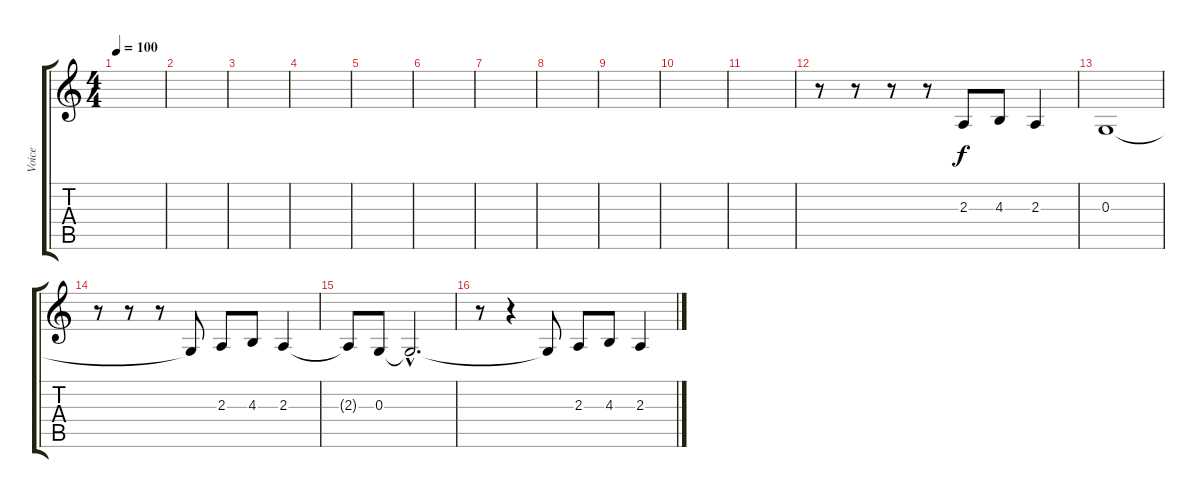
\track ("Voice" "Voice") {instrument lead6voice}
\staff {score tabs}
\tuning (E4 B3 G3 D3 A2 E2) {hide}
\ts (4 4)
\tempo 100
\clef g2
\ks c
|
|
|
|
|
|
|
|
|
|
|
r.8 r.8 r.8 r.8 2.3.8 4.3.8 2.3.4 |
0.3.1 |
r.8 r.8 r.8 0.3{t}.8 2.3.8 4.3.8 2.3.4 |
2.3{t}.8 0.3.8 0.3{hac t}.2{d} |
r.8 r.4 0.3{t}.8 2.3.8 4.3.8 2.3.4
